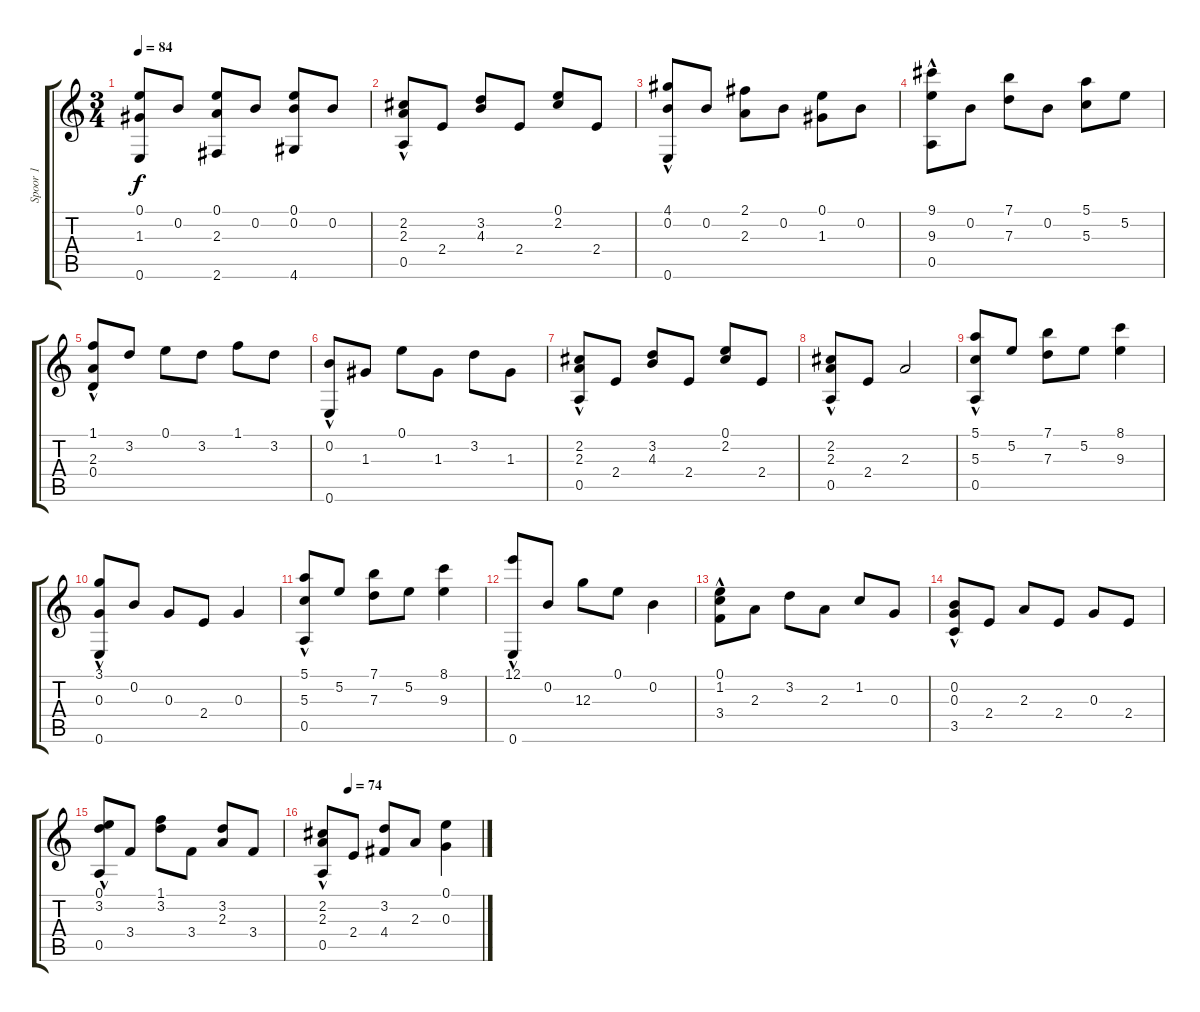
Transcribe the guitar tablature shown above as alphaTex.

\track ("Spoor 1" "Spoor 1") {instrument acousticguitarsteel}
\staff {score tabs}
\tuning (E4 B3 G3 D3 A2 E2) {hide}
\ts (3 4)
\tempo 84
\clef g2
\ks c
(0.1 1.3 0.6).8{dy f} 0.2.8 (0.1 2.3 2.6).8 0.2.8 (0.1 0.2 4.6).8 0.2.8 |
(2.2 2.3 0.5{hac}).8 2.4.8 (3.2 4.3).8 2.4.8 (0.1 2.2).8 2.4.8 |
(4.1 0.2 0.6{hac}).8 0.2.8 (2.1 2.3).8 0.2.8 (0.1 1.3).8 0.2.8 |
(9.1 9.3 0.5{hac}).8 0.2.8 (7.1 7.3).8 0.2.8 (5.1 5.3).8 5.2.8 |
(1.1 2.3 0.4{hac}).8 3.2.8 0.1.8 3.2.8 1.1.8 3.2.8 |
(0.2 0.6{hac}).8 1.3.8 0.1.8 1.3.8 3.2.8 1.3.8 |
(2.2 2.3 0.5{hac}).8 2.4.8 (3.2 4.3).8 2.4.8 (0.1 2.2).8 2.4.8 |
(2.2 2.3 0.5{hac}).8 2.4.8 2.3.2 |
(5.1 5.3 0.5{hac}).8 5.2.8 (7.1 7.3).8 5.2.8 (8.1 9.3).4 |
(3.1 0.3 0.6{hac}).8 0.2.8 0.3.8 2.4.8 0.3.4 |
(5.1 5.3 0.5{hac}).8 5.2.8 (7.1 7.3).8 5.2.8 (8.1 9.3).4 |
(12.1 0.6{hac}).8 0.2.8 12.3.8 0.1.8 0.2.4 |
(0.1 1.2 3.4{hac}).8 2.3.8 3.2.8 2.3.8 1.2.8 0.3.8 |
(0.2 0.3 3.5{hac}).8 2.4.8 2.3.8 2.4.8 0.3.8 2.4.8 |
(0.1 3.2 0.5{hac}).8 3.4.8 (1.1 3.2).8 3.4.8 (3.2 2.3).8 3.4.8 |
\tempo (74 0.16666666666666666)
(2.2 2.3 0.5{hac}).8 2.4.8 (3.2 4.4).8 2.3.8 (0.1 0.3).4
